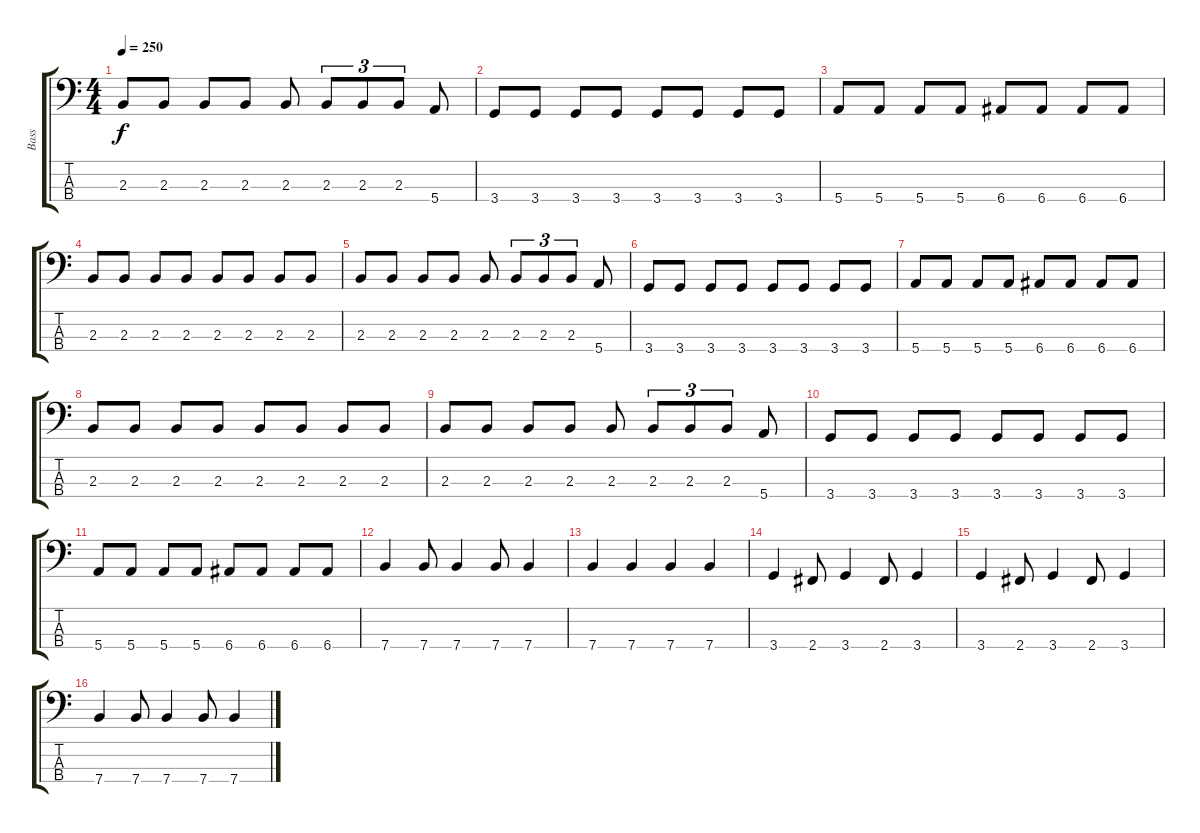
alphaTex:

\track ("Bass" "Bass") {instrument electricbasspick}
\staff {score tabs}
\tuning (G2 D2 A1 E1) {hide}
\ts (4 4)
\tempo 250
\clef f4
\ks c
2.3.8{dy f} 2.3.8 2.3.8 2.3.8 2.3.8 2.3.8{tu (3 2)} 2.3.8{tu (3 2)} 2.3.8{tu (3 2)} 5.4.8 |
3.4.8 3.4.8 3.4.8 3.4.8 3.4.8 3.4.8 3.4.8 3.4.8 |
5.4.8 5.4.8 5.4.8 5.4.8 6.4.8 6.4.8 6.4.8 6.4.8 |
2.3.8 2.3.8 2.3.8 2.3.8 2.3.8 2.3.8 2.3.8 2.3.8 |
2.3.8 2.3.8 2.3.8 2.3.8 2.3.8 2.3.8{tu (3 2)} 2.3.8{tu (3 2)} 2.3.8{tu (3 2)} 5.4.8 |
3.4.8 3.4.8 3.4.8 3.4.8 3.4.8 3.4.8 3.4.8 3.4.8 |
5.4.8 5.4.8 5.4.8 5.4.8 6.4.8 6.4.8 6.4.8 6.4.8 |
2.3.8 2.3.8 2.3.8 2.3.8 2.3.8 2.3.8 2.3.8 2.3.8 |
2.3.8 2.3.8 2.3.8 2.3.8 2.3.8 2.3.8{tu (3 2)} 2.3.8{tu (3 2)} 2.3.8{tu (3 2)} 5.4.8 |
3.4.8 3.4.8 3.4.8 3.4.8 3.4.8 3.4.8 3.4.8 3.4.8 |
5.4.8 5.4.8 5.4.8 5.4.8 6.4.8 6.4.8 6.4.8 6.4.8 |
7.4.4 7.4.8 7.4.4 7.4.8 7.4.4 |
7.4.4 7.4.4 7.4.4 7.4.4 |
3.4.4 2.4.8 3.4.4 2.4.8 3.4.4 |
3.4.4 2.4.8 3.4.4 2.4.8 3.4.4 |
7.4.4 7.4.8 7.4.4 7.4.8 7.4.4
